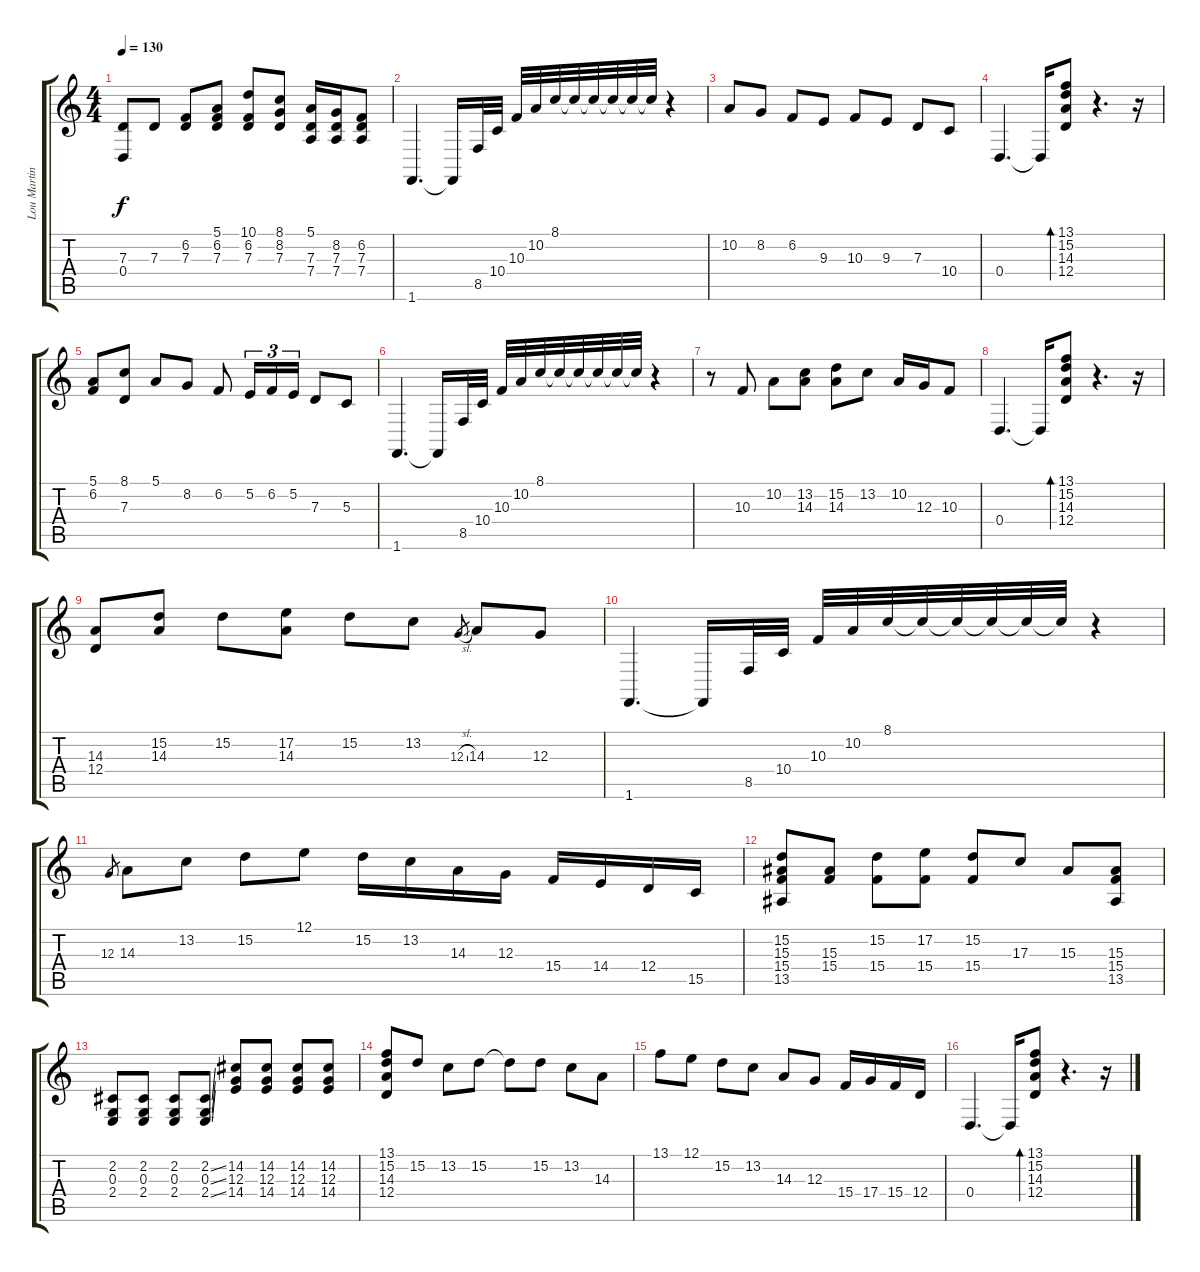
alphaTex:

\track ("Lou Martin Piano" "Lou Martin") {instrument brightacousticpiano}
\staff {score tabs}
\tuning (E4 B3 G3 D3 A2 E2) {hide}
\ts (4 4)
\tempo 130
\clef g2
\ks c
(7.3 0.4).8{dy f} 7.3.8 (6.2 7.3).8 (5.1 6.2 7.3).8 (10.1 6.2 7.3).8 (8.1 8.2 7.3).8 (5.1 7.3 7.4).16 (8.2 7.3 7.4).16 (6.2 7.3 7.4).8 |
1.6.4{d} 1.6{t}.16 8.5.32 10.4.32 10.3.32 10.2.32 8.1.32 8.1{t}.32 8.1{t}.32 8.1{t}.32 8.1{t}.32 8.1{t}.32 r.4 |
10.2.8 8.2.8 6.2.8 9.3.8 10.3.8 9.3.8 7.3.8 10.4.8 |
0.4.4{d} 0.4{t}.16 (13.1 15.2 14.3 12.4).8{bd 480} r.4{d} r.16 |
(5.1 6.2).8 (8.1 7.3).8 5.1.8 8.2.8 6.2.8 5.2.16{tu (3 2)} 6.2.16{tu (3 2)} 5.2.16{tu (3 2)} 7.3.8 5.3.8 |
1.6.4{d} 1.6{t}.16 8.5.32 10.4.32 10.3.32 10.2.32 8.1.32 8.1{t}.32 8.1{t}.32 8.1{t}.32 8.1{t}.32 8.1{t}.32 r.4 |
r.8 10.3.8 10.2.8 (13.2 14.3).8 (15.2 14.3).8 13.2.8 10.2.16 12.3.16 10.3.8 |
0.4.4{d} 0.4{t}.16 (13.1 15.2 14.3 12.4).8{bd 480} r.4{d} r.16 |
(14.3 12.4).8 (15.2 14.3).8 15.2.8 (17.2 14.3).8 15.2.8 13.2.8 12.3{sl}.8{gr} 14.3.8 12.3.8 |
1.6.4{d} 1.6{t}.16 8.5.32 10.4.32 10.3.32 10.2.32 8.1.32 8.1{t}.32 8.1{t}.32 8.1{t}.32 8.1{t}.32 8.1{t}.32 r.4 |
12.3.8{gr} 14.3.8 13.2.8 15.2.8 12.1.8 15.2.16 13.2.16 14.3.16 12.3.16 15.4.16 14.4.16 12.4.16 15.5.16 |
(15.2 15.3 15.4 13.5).8 (15.3 15.4).8 (15.2 15.4).8 (17.2 15.4).8 (15.2 15.4).8 17.3.8 15.3.8 (15.3 15.4 13.5).8 |
(2.2 0.3 2.4).8 (2.2 0.3 2.4).8 (2.2 0.3 2.4).8 (2.2{ss} 0.3{ss} 2.4{ss}).8 (14.2 12.3 14.4).8 (14.2 12.3 14.4).8 (14.2 12.3 14.4).8 (14.2 12.3 14.4).8 |
(13.1 15.2 14.3 12.4).8 15.2.8 13.2.8 15.2.8 15.2{t}.8 15.2.8 13.2.8 14.3.8 |
13.1.8 12.1.8 15.2.8 13.2.8 14.3.8 12.3.8 15.4.16 17.4.16 15.4.16 12.4.16 |
0.4.4{d} 0.4{t}.16 (13.1 15.2 14.3 12.4).8{bd 480} r.4{d} r.16
